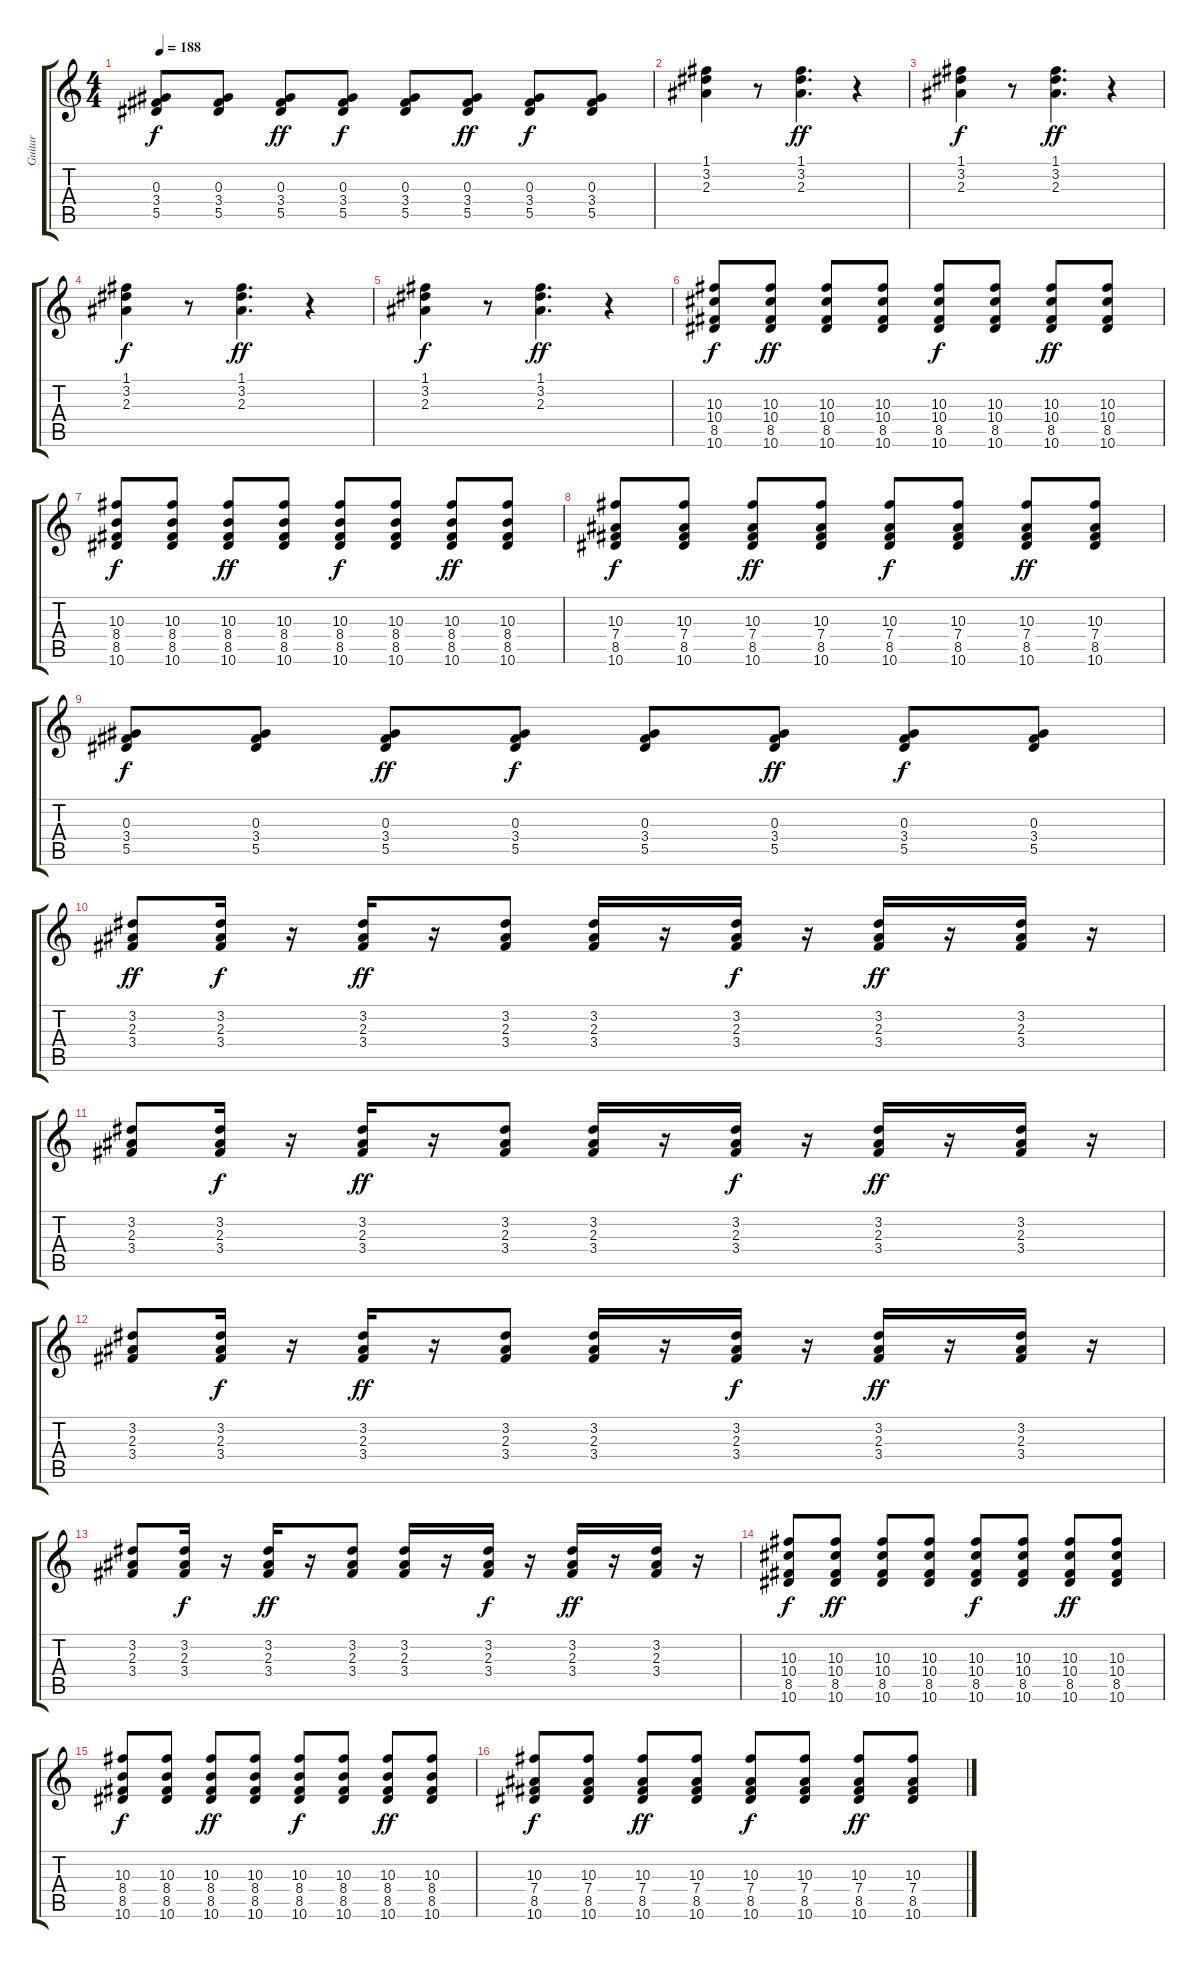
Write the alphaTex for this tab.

\track ("Guitar" "Guitar") {instrument overdrivenguitar}
\staff {score tabs}
\tuning (F4 C4 Ab3 Eb3 Bb2 F2) {hide}
\ts (4 4)
\tempo 188
\clef g2
\ks c
(0.3 3.4 5.5).8{dy f} (0.3 3.4 5.5).8 (0.3 3.4 5.5).8{dy ff} (0.3 3.4 5.5).8{dy f} (0.3 3.4 5.5).8 (0.3 3.4 5.5).8{dy ff} (0.3 3.4 5.5).8{dy f} (0.3 3.4 5.5).8 |
(1.1 3.2 2.3).4 r.8 (1.1 3.2 2.3).4{d dy ff} r.4 |
(1.1 3.2 2.3).4{dy f} r.8 (1.1 3.2 2.3).4{d dy ff} r.4 |
(1.1 3.2 2.3).4{dy f} r.8 (1.1 3.2 2.3).4{d dy ff} r.4 |
(1.1 3.2 2.3).4{dy f} r.8 (1.1 3.2 2.3).4{d dy ff} r.4 |
(10.3 10.4 8.5 10.6).8{dy f} (10.3 10.4 8.5 10.6).8{dy ff} (10.3 10.4 8.5 10.6).8 (10.3 10.4 8.5 10.6).8 (10.3 10.4 8.5 10.6).8{dy f} (10.3 10.4 8.5 10.6).8 (10.3 10.4 8.5 10.6).8{dy ff} (10.3 10.4 8.5 10.6).8 |
(10.3 8.4 8.5 10.6).8{dy f} (10.3 8.4 8.5 10.6).8 (10.3 8.4 8.5 10.6).8{dy ff} (10.3 8.4 8.5 10.6).8 (10.3 8.4 8.5 10.6).8{dy f} (10.3 8.4 8.5 10.6).8 (10.3 8.4 8.5 10.6).8{dy ff} (10.3 8.4 8.5 10.6).8 |
(10.3 7.4 8.5 10.6).8{dy f} (10.3 7.4 8.5 10.6).8 (10.3 7.4 8.5 10.6).8{dy ff} (10.3 7.4 8.5 10.6).8 (10.3 7.4 8.5 10.6).8{dy f} (10.3 7.4 8.5 10.6).8 (10.3 7.4 8.5 10.6).8{dy ff} (10.3 7.4 8.5 10.6).8 |
(0.3 3.4 5.5).8{dy f} (0.3 3.4 5.5).8 (0.3 3.4 5.5).8{dy ff} (0.3 3.4 5.5).8{dy f} (0.3 3.4 5.5).8 (0.3 3.4 5.5).8{dy ff} (0.3 3.4 5.5).8{dy f} (0.3 3.4 5.5).8 |
(3.2 2.3 3.4).8{dy ff} (3.2 2.3 3.4).16{dy f} r.16 (3.2 2.3 3.4).16{dy ff} r.16 (3.2 2.3 3.4).8 (3.2 2.3 3.4).16 r.16 (3.2 2.3 3.4).16{dy f} r.16 (3.2 2.3 3.4).16{dy ff} r.16 (3.2 2.3 3.4).16 r.16 |
(3.2 2.3 3.4).8 (3.2 2.3 3.4).16{dy f} r.16 (3.2 2.3 3.4).16{dy ff} r.16 (3.2 2.3 3.4).8 (3.2 2.3 3.4).16 r.16 (3.2 2.3 3.4).16{dy f} r.16 (3.2 2.3 3.4).16{dy ff} r.16 (3.2 2.3 3.4).16 r.16 |
(3.2 2.3 3.4).8 (3.2 2.3 3.4).16{dy f} r.16 (3.2 2.3 3.4).16{dy ff} r.16 (3.2 2.3 3.4).8 (3.2 2.3 3.4).16 r.16 (3.2 2.3 3.4).16{dy f} r.16 (3.2 2.3 3.4).16{dy ff} r.16 (3.2 2.3 3.4).16 r.16 |
(3.2 2.3 3.4).8 (3.2 2.3 3.4).16{dy f} r.16 (3.2 2.3 3.4).16{dy ff} r.16 (3.2 2.3 3.4).8 (3.2 2.3 3.4).16 r.16 (3.2 2.3 3.4).16{dy f} r.16 (3.2 2.3 3.4).16{dy ff} r.16 (3.2 2.3 3.4).16 r.16 |
(10.3 10.4 8.5 10.6).8{dy f} (10.3 10.4 8.5 10.6).8{dy ff} (10.3 10.4 8.5 10.6).8 (10.3 10.4 8.5 10.6).8 (10.3 10.4 8.5 10.6).8{dy f} (10.3 10.4 8.5 10.6).8 (10.3 10.4 8.5 10.6).8{dy ff} (10.3 10.4 8.5 10.6).8 |
(10.3 8.4 8.5 10.6).8{dy f} (10.3 8.4 8.5 10.6).8 (10.3 8.4 8.5 10.6).8{dy ff} (10.3 8.4 8.5 10.6).8 (10.3 8.4 8.5 10.6).8{dy f} (10.3 8.4 8.5 10.6).8 (10.3 8.4 8.5 10.6).8{dy ff} (10.3 8.4 8.5 10.6).8 |
(10.3 7.4 8.5 10.6).8{dy f} (10.3 7.4 8.5 10.6).8 (10.3 7.4 8.5 10.6).8{dy ff} (10.3 7.4 8.5 10.6).8 (10.3 7.4 8.5 10.6).8{dy f} (10.3 7.4 8.5 10.6).8 (10.3 7.4 8.5 10.6).8{dy ff} (10.3 7.4 8.5 10.6).8
